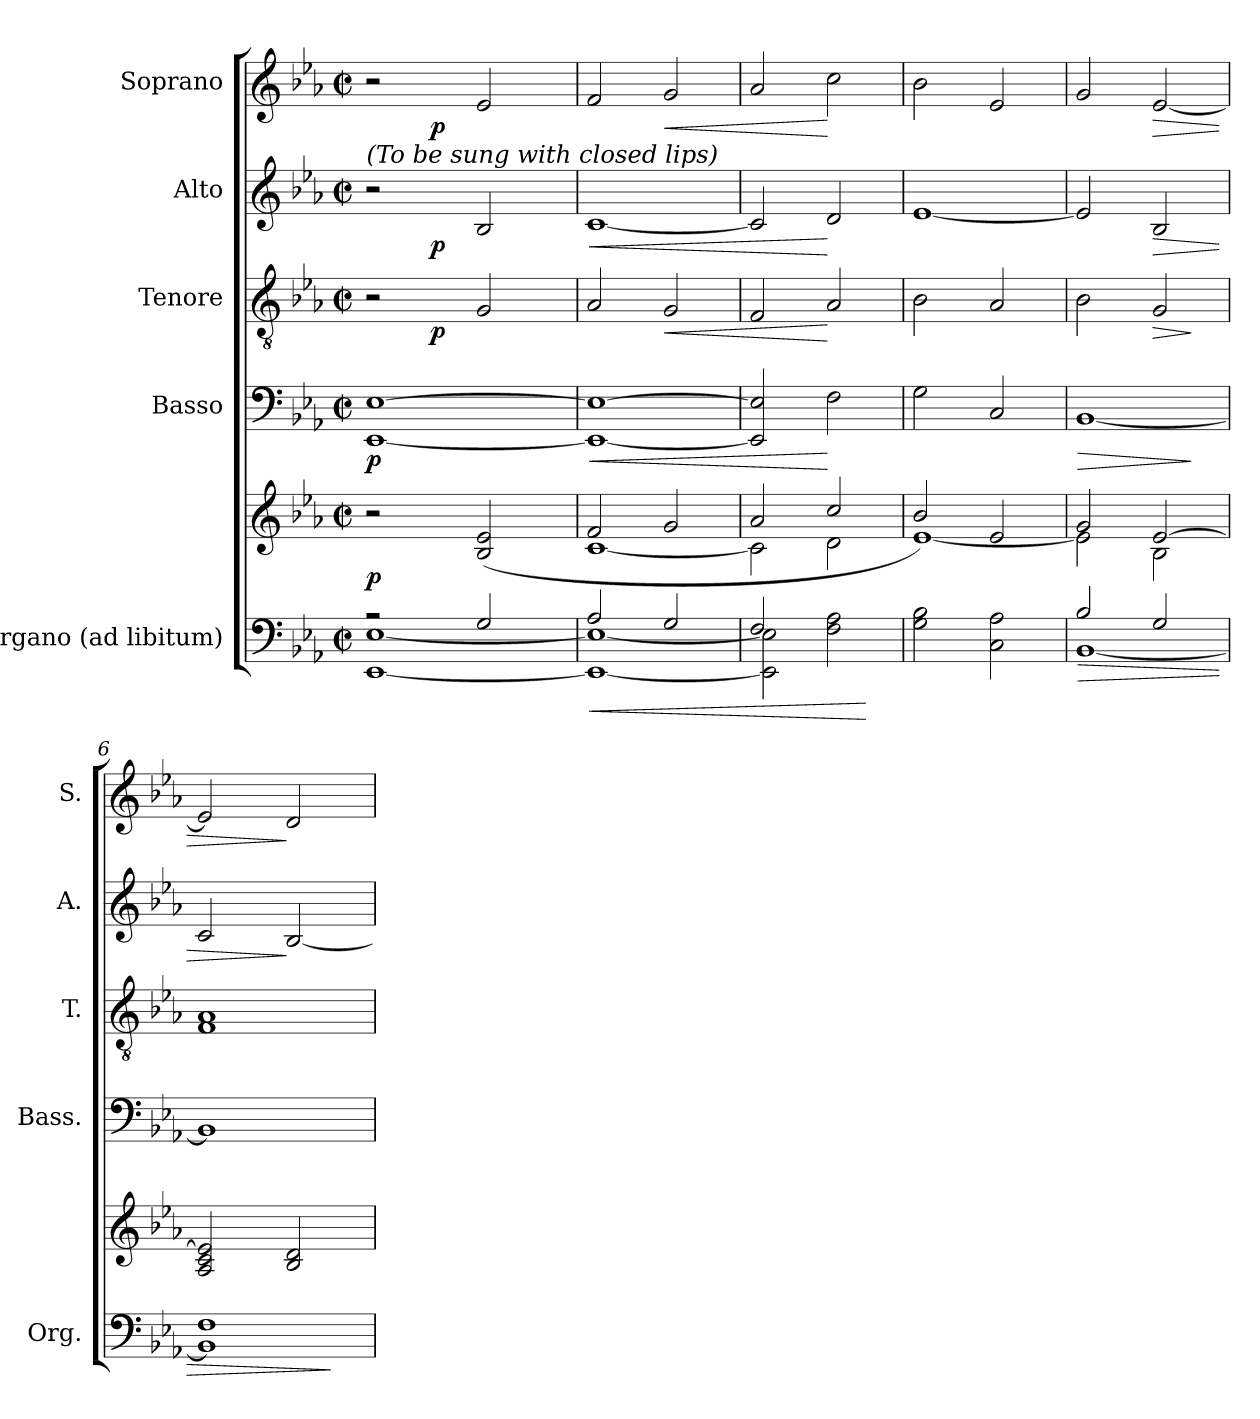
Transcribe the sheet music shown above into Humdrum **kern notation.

**kern	**kern	**dynam	**kern	**dynam	**kern	**dynam	**kern	**dynam	**kern	**dynam
*part5	*part5	*part5	*part4	*part4	*part3	*part3	*part2	*part2	*part1	*part1
*staff6	*staff5	*staff5/6	*staff4	*staff4	*staff3	*staff3	*staff2	*staff2	*staff1	*staff1
*I"Organo (ad libitum)	*	*	*I"Basso	*	*I"Tenore	*	*I"Alto	*	*I"Soprano	*
*I'Org.	*	*	*I'Bass.	*	*I'T.	*	*I'A.	*	*I'S.	*
!!LO:PB:g=z
*clefF4	*clefG2	*	*clefF4	*	*clefGv2	*	*clefG2	*	*clefG2	*
*	*	*	*	*	*ITrd7c12	*	*	*	*	*
*k[b-e-a-]	*k[b-e-a-]	*	*k[b-e-a-]	*	*k[b-e-a-]	*	*k[b-e-a-]	*	*k[b-e-a-]	*
*E-:	*E-:	*	*E-:	*	*E-:	*	*E-:	*	*E-:	*
*M2/2	*M2/2	*	*M2/2	*	*M2/2	*	*M2/2	*	*M2/2	*
*met(c|)	*met(c|)	*	*met(c|)	*	*met(c|)	*	*met(c|)	*	*met(c|)	*
*MM80	*MM80	*	*MM80	*	*MM80	*	*MM80	*	*MM80	*
=1	=1	=1	=1	=1	=1	=1	=1	=1	=1	=1
*^	*	*	*	*	*^	*	*^	*	*^	*
!	!	!	!	!	!	!	!	!	!LO:TX:a:i:t=(To be sung with closed lips)	!	!	!	!	!
2r	[<1EE-i [<1E-i	2r	p	[<1EE-i [>1E-i	p	2r	4ryy	.	2r	4ryy	.	2r	4ryy	.
.	.	.	.	.	.	.	32ryy	.	.	32ryy	.	.	32ryy	.
.	.	.	.	.	.	.	2ryy	p	.	2ryy	p	.	2ryy	p
2Gi/	.	(2B-i/ 2e-i	.	.	.	2GGi/	.	.	2B-i/	.	.	2e-i/	.	.
.	.	.	.	.	.	.	8..ryy	.	.	8..ryy	.	.	8..ryy	.
=2	=2	=2	=2	=2	=2	=2	=2	=2	=2	=2	=2	=2	=2	=2
!	!	!	!LO:HP:b=2	!	!LO:HP:b	!	!	!	!	!	!LO:HP:b	!	!	!
*	*	*	*	*	*	*v	*v	*	*	*	*	*v	*v	*
*	*	*^	*	*	*	*	*	*v	*v	*	*	*
2A-i/	1EE-i_< 1E-i_<	2fi/	[<1ci	<	1EE-i_< 1E-i_>	<	2AA-i/	.	[<1ci	<	2fi/	.
!	!	!	!	!	!	!	!	!LO:HP:b	!	!	!	!LO:HP:b
2Gi/	.	2gi/	.	.	.	.	2GGi/	<	.	.	2gi/	<
=3	=3	=3	=3	=3	=3	=3	=3	=3	=3	=3	=3	=3
2Fi/	2EE-i\] 2E-i]	2a-i/	2ci\]	.	2EE-i/] 2E-i]	.	2FFi/	.	2ci/]	.	2a-i/	.
2ryy	2Fi\ 2A-i	2cci/	2di\	.	2Fi\	[	2AA-i/	[	2di/	[	2cci\	[
*v	*v	*	*	*	*	*	*	*	*	*	*	*
*	*v	*v	*	*	*	*	*	*	*	*	*
.	.	[	.	.	.	.	.	.	.	.
=4	=4	=4	=4	=4	=4	=4	=4	=4	=4	=4
*	*^	*	*	*	*	*	*	*	*	*
2Gi\ 2B-i	2b-i/)	[<1e-i	.	2Gi\	.	2BB-i\	.	[<1e-i	.	2b-i\	.
2Ci\ 2A-i	2e-i/	.	.	2Ci/	.	2AA-i/	.	.	.	2e-i/	.
=5	=5	=5	=5	=5	=5	=5	=5	=5	=5	=5	=5
!	!	!	!LO:HP:b=2	!	!LO:HP:b	!	!	!	!	!	!
*^	*	*	*	*	*	*	*	*	*	*	*
2B-i/	[<1BB-i	2gi/	2e-i\]	>	[<1BB-i	>	2BB-i\	.	2e-i/]	.	2gi/	.
!	!	!	!	!	!	!	!	!LO:HP:b	!	!LO:HP:b	!	!LO:HP:b
2Gi/	.	[>2e-i/	2B-i\	.	.	.	2GGi/	>	2B-i/	>	[<2e-i/	>
*v	*v	*	*	*	*	*	*	*	*	*	*	*
*	*v	*v	*	*	*	*	*	*	*	*	*
.	.	.	.	]	.	]	.	.	.	.
=6	=6	=6	=6	=6	=6	=6	=6	=6	=6	=6
*^	*	*	*	*	*	*	*	*	*	*
1Fi	1BB-i]	2A-i/ 2ci 2e-i]	.	1BB-i]	.	1FFi 1AA-i	.	2ci/	.	2e-i/]	.
.	.	2B-i/ 2di	.	.	.	.	.	[<2B-i/	]	2di/	]
*v	*v	*	*	*	*	*	*	*	*	*	*
.	.	]	.	.	.	.	.	.	.	.
=	=	=	=	=	=	=	=	=	=	=
*-	*-	*-	*-	*-	*-	*-	*-	*-	*-	*-
